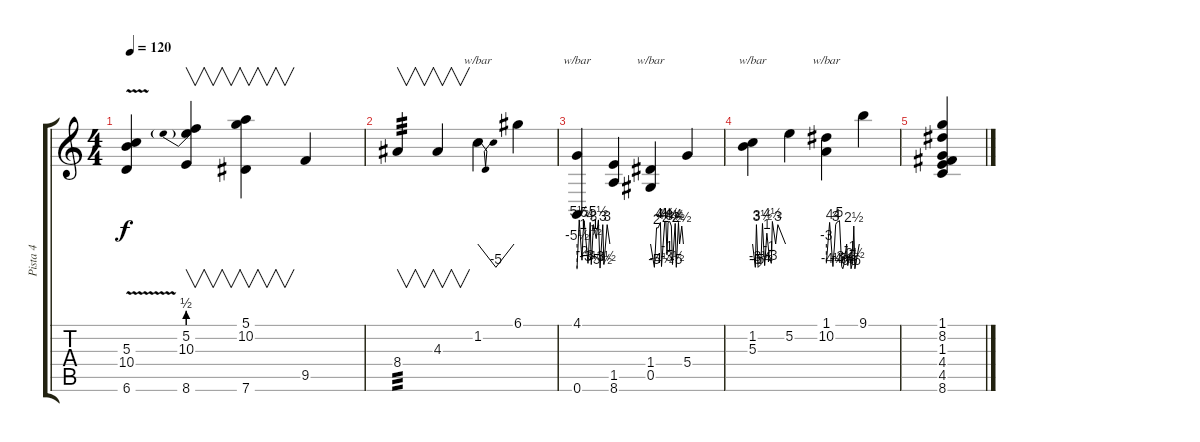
\track ("Pista 4" "Pista 4") {instrument electricguitarmuted}
\staff {score tabs}
\tuning (D4 B3 Gb3 D3 Ab2 Ab2) {hide}
\ts (4 4)
\tempo 120
\clef g2
\ks c
(5.3 10.4{v} 6.6).4{dy f} (5.2 10.3{be (prebend 0 2 60 2)} 8.6).4{v} (5.1 10.2 7.6).4{v} 9.5.4 |
8.4.4{v tp 3} 4.3.4{v} 1.2.4{tbe (dip default 0 0 30 -20 60 0)} 6.1.4 |
(4.1 0.6).4{tbe (custom default 0 -22 4 22 9 -8 11 4 13 20 20 -12 24 16 26 -14 30 12 33 4 35 2 39 22 42 -22 47 12 49 -14 55 12 60 0)} (1.5 8.6).4 (1.4 0.5).4{tbe (custom default 0 0 7 -20 11 8 14 8 18 16 20 -18 26 18 28 18 30 -4 32 16 35 18 38 10 40 -14 45 14 47 -20 51 16 53 0 57 10 60 0)} 5.4.4 |
(1.2 5.3).4{tbe (custom default 0 0 5 -20 7 12 10 -20 15 -14 18 14 22 -16 26 4 30 -4 34 -12 36 18 42 0 46 12 60 0)} 5.2.4 (1.1 10.2).4{tbe (custom default 0 -12 6 16 12 -18 15 0 17 12 19 16 24 20 28 -18 30 -24 32 -14 37 0 39 -16 43 -4 45 -24 48 -10 50 10 52 -24 60 0)} 9.1.4 |
(1.1 8.2 1.3 4.4 4.5 8.6).4
